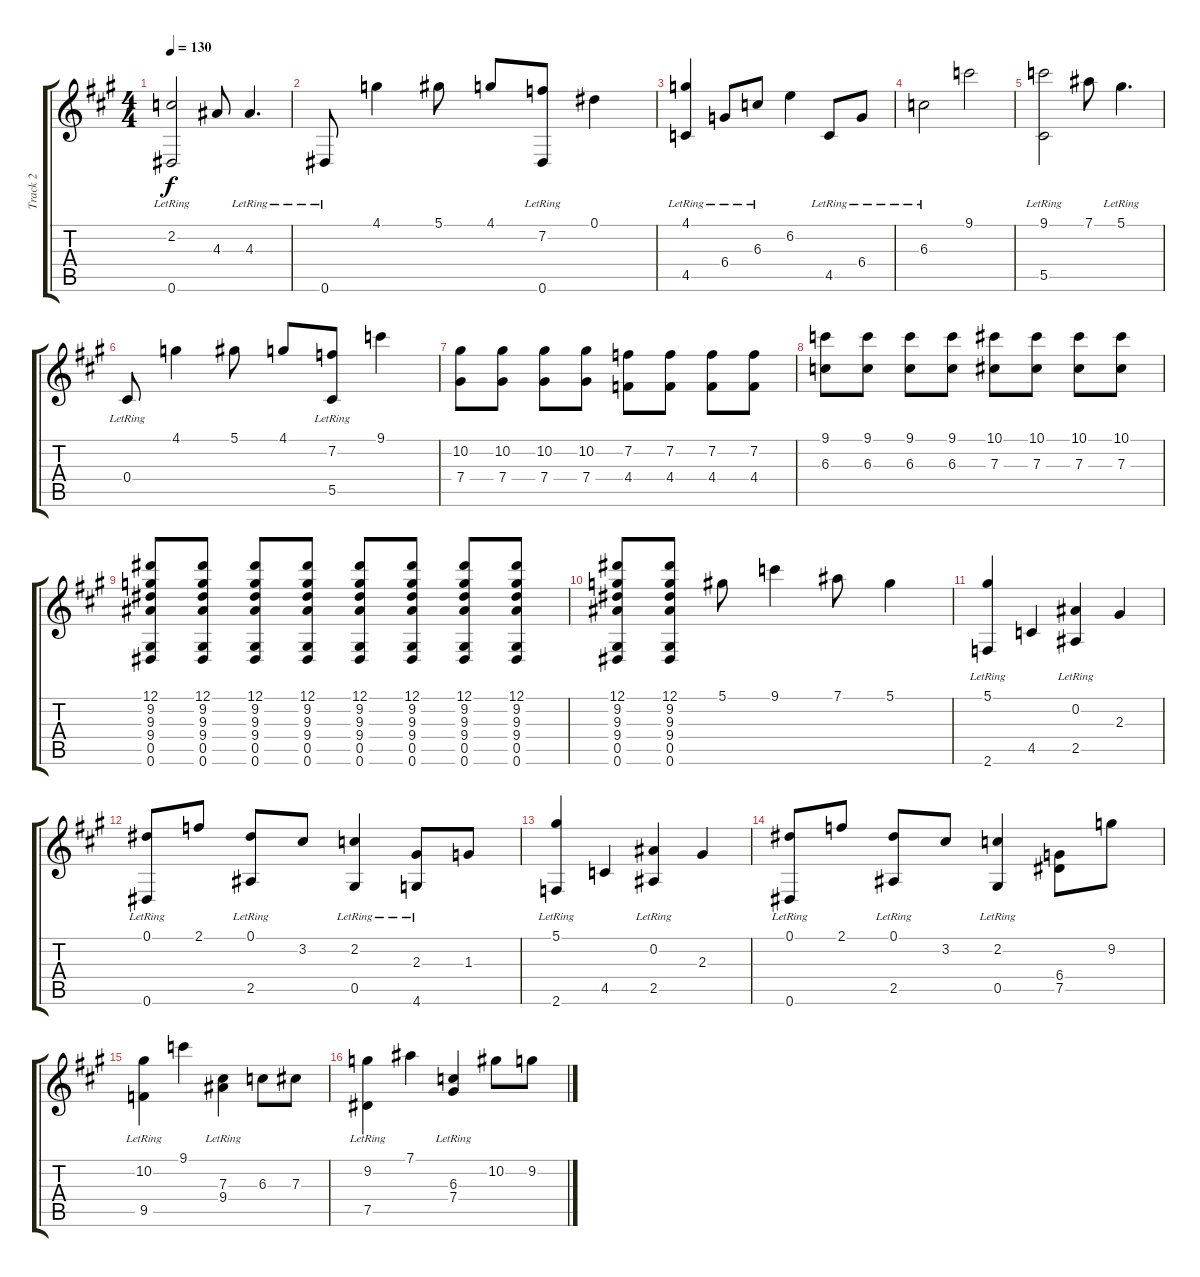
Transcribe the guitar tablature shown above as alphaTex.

\track ("Track 2" "Track 2") {instrument overdrivenguitar}
\staff {score tabs}
\tuning (Eb4 Bb3 Gb3 Db3 Ab2 Eb2) {hide}
\ts (4 4)
\tempo 130
\clef g2
\ks a
(2.2 0.6{lr}).2{dy f} 4.3.8 4.3{lr}.4{d} |
0.6{lr}.8 4.1.4 5.1.8 4.1.8 (7.2 0.6{lr}).8 0.1.4 |
(4.1 4.5{lr}).4 6.4{lr}.8 6.3{lr}.8 6.2.4 4.5{lr}.8 6.4{lr}.8 |
6.3{lr}.2 9.1.2 |
(9.1 5.5{lr}).2 7.1.8 5.1{lr}.4{d} |
0.4{lr}.8 4.1.4 5.1.8 4.1.8 (7.2 5.5{lr}).8 9.1.4 |
(10.2 7.4).8 (10.2 7.4).8 (10.2 7.4).8 (10.2 7.4).8 (7.2 4.4).8 (7.2 4.4).8 (7.2 4.4).8 (7.2 4.4).8 |
(9.1 6.3).8 (9.1 6.3).8 (9.1 6.3).8 (9.1 6.3).8 (10.1 7.3).8 (10.1 7.3).8 (10.1 7.3).8 (10.1 7.3).8 |
(12.1 9.2 9.3 9.4 0.5 0.6).8 (12.1 9.2 9.3 9.4 0.5 0.6).8 (12.1 9.2 9.3 9.4 0.5 0.6).8 (12.1 9.2 9.3 9.4 0.5 0.6).8 (12.1 9.2 9.3 9.4 0.5 0.6).8 (12.1 9.2 9.3 9.4 0.5 0.6).8 (12.1 9.2 9.3 9.4 0.5 0.6).8 (12.1 9.2 9.3 9.4 0.5 0.6).8 |
(12.1 9.2 9.3 9.4 0.5 0.6).8 (12.1 9.2 9.3 9.4 0.5 0.6).8 5.1.8 9.1.4 7.1.8 5.1.4 |
(5.1{lr} 2.6{lr}).4 4.5.4 (0.2{lr} 2.5{lr}).4 2.3.4 |
(0.1 0.6{lr}).8 2.1.8 (0.1 2.5{lr}).8 3.2.8 (2.2{lr} 0.5{lr}).4 (2.3 4.6{lr}).8 1.3.8 |
(5.1{lr} 2.6{lr}).4 4.5.4 (0.2{lr} 2.5{lr}).4 2.3.4 |
(0.1 0.6{lr}).8 2.1.8 (0.1 2.5{lr}).8 3.2.8 (2.2{lr} 0.5{lr}).4 (6.4 7.5).8 9.2.8 |
(10.2{lr} 9.5{lr}).4 9.1.4 (7.3 9.4{lr}).4 6.3.8 7.3.8 |
(9.2{lr} 7.5{lr}).4 7.1.4 (6.3{lr} 7.4{lr}).4 10.2.8 9.2.8
